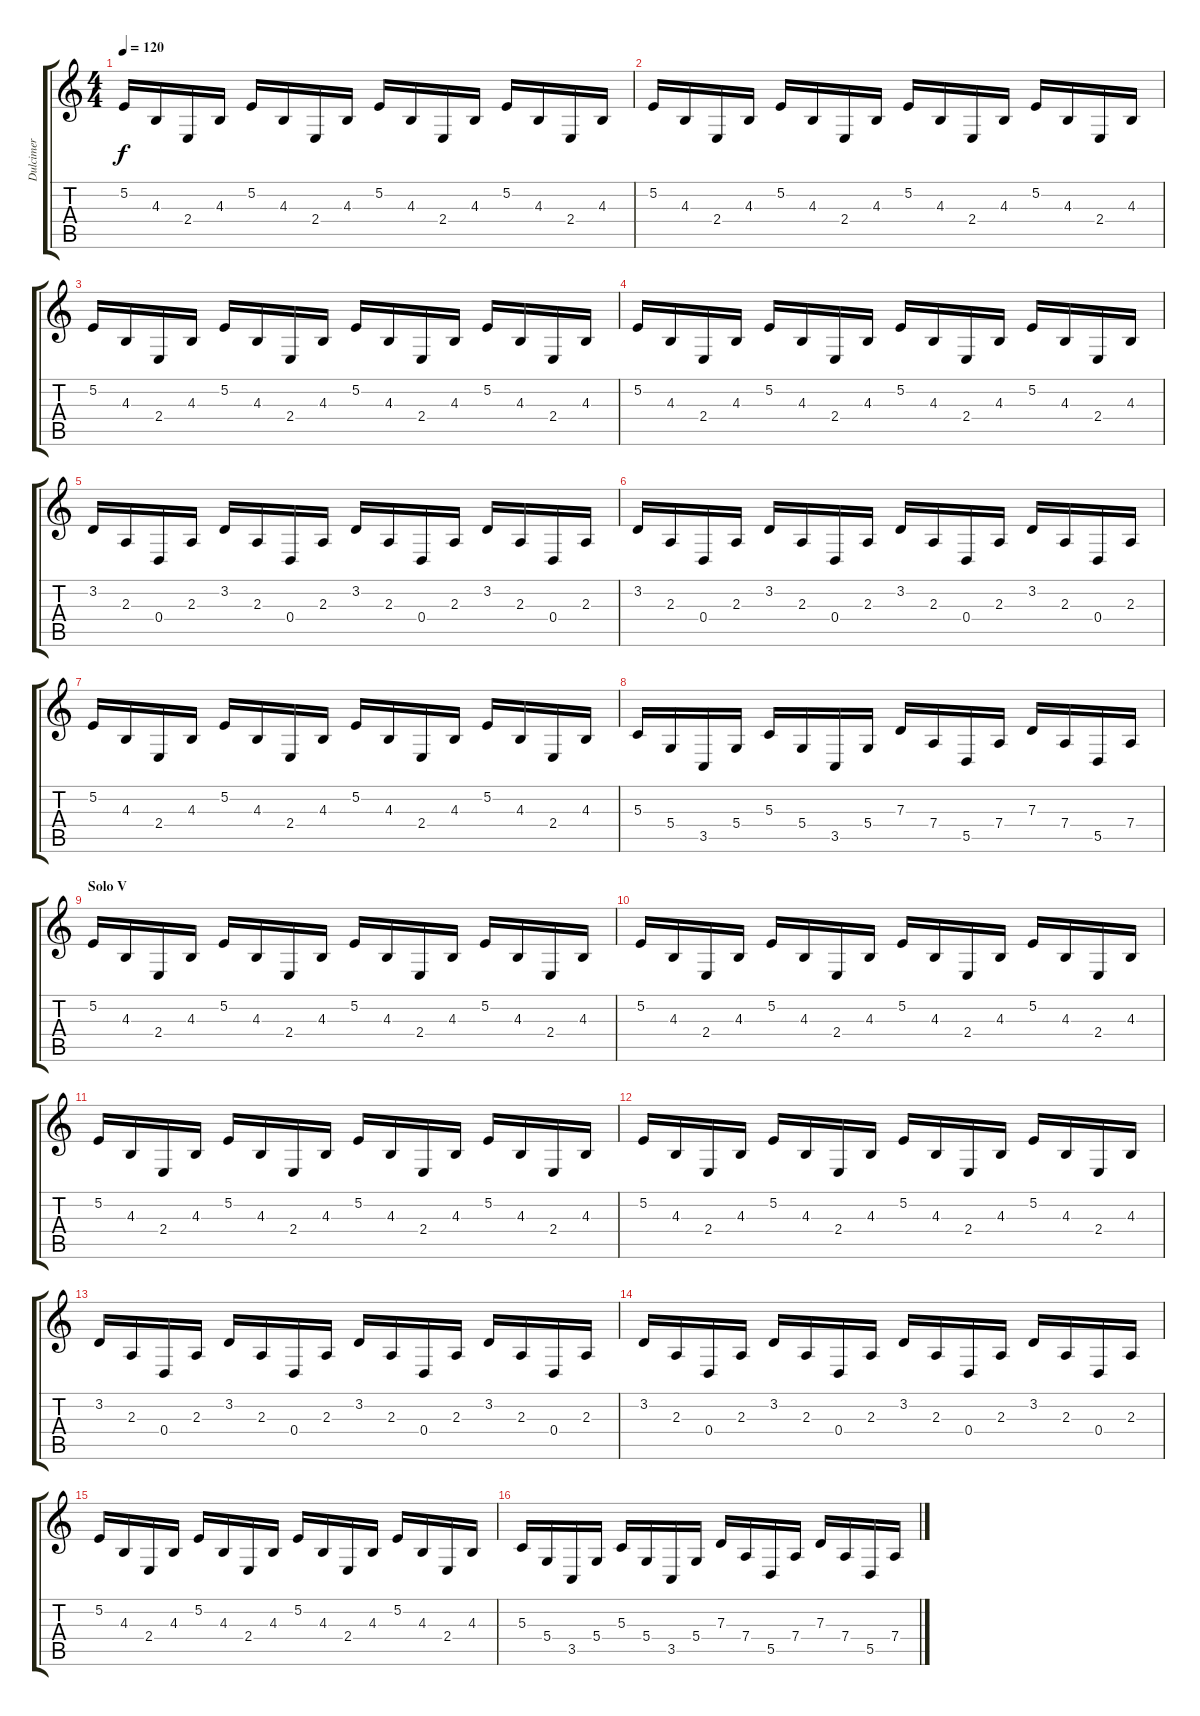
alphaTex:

\track ("Dulcimer" "Dulcimer") {instrument dulcimer}
\staff {score tabs}
\tuning (E4 B3 G3 D3 A2 E2) {hide}
\ts (4 4)
\tempo 120
\clef g2
\ks c
5.2.16{dy f volume 8 instrument glockenspiel} 4.3.16 2.4.16 4.3.16 5.2.16 4.3.16 2.4.16 4.3.16 5.2.16 4.3.16 2.4.16 4.3.16 5.2.16 4.3.16 2.4.16 4.3.16 |
5.2.16{volume 8 instrument glockenspiel} 4.3.16 2.4.16 4.3.16 5.2.16 4.3.16 2.4.16 4.3.16 5.2.16 4.3.16 2.4.16 4.3.16 5.2.16 4.3.16 2.4.16 4.3.16 |
5.2.16{volume 8 instrument glockenspiel} 4.3.16 2.4.16 4.3.16 5.2.16 4.3.16 2.4.16 4.3.16 5.2.16 4.3.16 2.4.16 4.3.16 5.2.16 4.3.16 2.4.16 4.3.16 |
5.2.16{volume 8 instrument glockenspiel} 4.3.16 2.4.16 4.3.16 5.2.16 4.3.16 2.4.16 4.3.16 5.2.16 4.3.16 2.4.16 4.3.16 5.2.16 4.3.16 2.4.16 4.3.16 |
3.2.16{volume 8 instrument glockenspiel} 2.3.16 0.4.16 2.3.16 3.2.16 2.3.16 0.4.16 2.3.16 3.2.16 2.3.16 0.4.16 2.3.16 3.2.16 2.3.16 0.4.16 2.3.16 |
3.2.16{volume 8 instrument glockenspiel} 2.3.16 0.4.16 2.3.16 3.2.16 2.3.16 0.4.16 2.3.16 3.2.16 2.3.16 0.4.16 2.3.16 3.2.16 2.3.16 0.4.16 2.3.16 |
5.2.16{volume 8 instrument glockenspiel} 4.3.16 2.4.16 4.3.16 5.2.16 4.3.16 2.4.16 4.3.16 5.2.16 4.3.16 2.4.16 4.3.16 5.2.16 4.3.16 2.4.16 4.3.16 |
5.3.16{volume 8 instrument glockenspiel} 5.4.16 3.5.16 5.4.16 5.3.16 5.4.16 3.5.16 5.4.16 7.3.16 7.4.16 5.5.16 7.4.16 7.3.16 7.4.16 5.5.16 7.4.16 |
\section ("" "Solo V")
5.2.16{volume 8 instrument glockenspiel} 4.3.16 2.4.16 4.3.16 5.2.16 4.3.16 2.4.16 4.3.16 5.2.16 4.3.16 2.4.16 4.3.16 5.2.16 4.3.16 2.4.16 4.3.16 |
5.2.16{volume 8 instrument glockenspiel} 4.3.16 2.4.16 4.3.16 5.2.16 4.3.16 2.4.16 4.3.16 5.2.16 4.3.16 2.4.16 4.3.16 5.2.16 4.3.16 2.4.16 4.3.16 |
5.2.16{volume 8 instrument glockenspiel} 4.3.16 2.4.16 4.3.16 5.2.16 4.3.16 2.4.16 4.3.16 5.2.16 4.3.16 2.4.16 4.3.16 5.2.16 4.3.16 2.4.16 4.3.16 |
5.2.16{volume 8 instrument glockenspiel} 4.3.16 2.4.16 4.3.16 5.2.16 4.3.16 2.4.16 4.3.16 5.2.16 4.3.16 2.4.16 4.3.16 5.2.16 4.3.16 2.4.16 4.3.16 |
3.2.16{volume 8 instrument glockenspiel} 2.3.16 0.4.16 2.3.16 3.2.16 2.3.16 0.4.16 2.3.16 3.2.16 2.3.16 0.4.16 2.3.16 3.2.16 2.3.16 0.4.16 2.3.16 |
3.2.16{volume 8 instrument glockenspiel} 2.3.16 0.4.16 2.3.16 3.2.16 2.3.16 0.4.16 2.3.16 3.2.16 2.3.16 0.4.16 2.3.16 3.2.16 2.3.16 0.4.16 2.3.16 |
5.2.16{volume 8 instrument glockenspiel} 4.3.16 2.4.16 4.3.16 5.2.16 4.3.16 2.4.16 4.3.16 5.2.16 4.3.16 2.4.16 4.3.16 5.2.16 4.3.16 2.4.16 4.3.16 |
5.3.16{volume 8 instrument glockenspiel} 5.4.16 3.5.16 5.4.16 5.3.16 5.4.16 3.5.16 5.4.16 7.3.16 7.4.16 5.5.16 7.4.16 7.3.16 7.4.16 5.5.16 7.4.16
